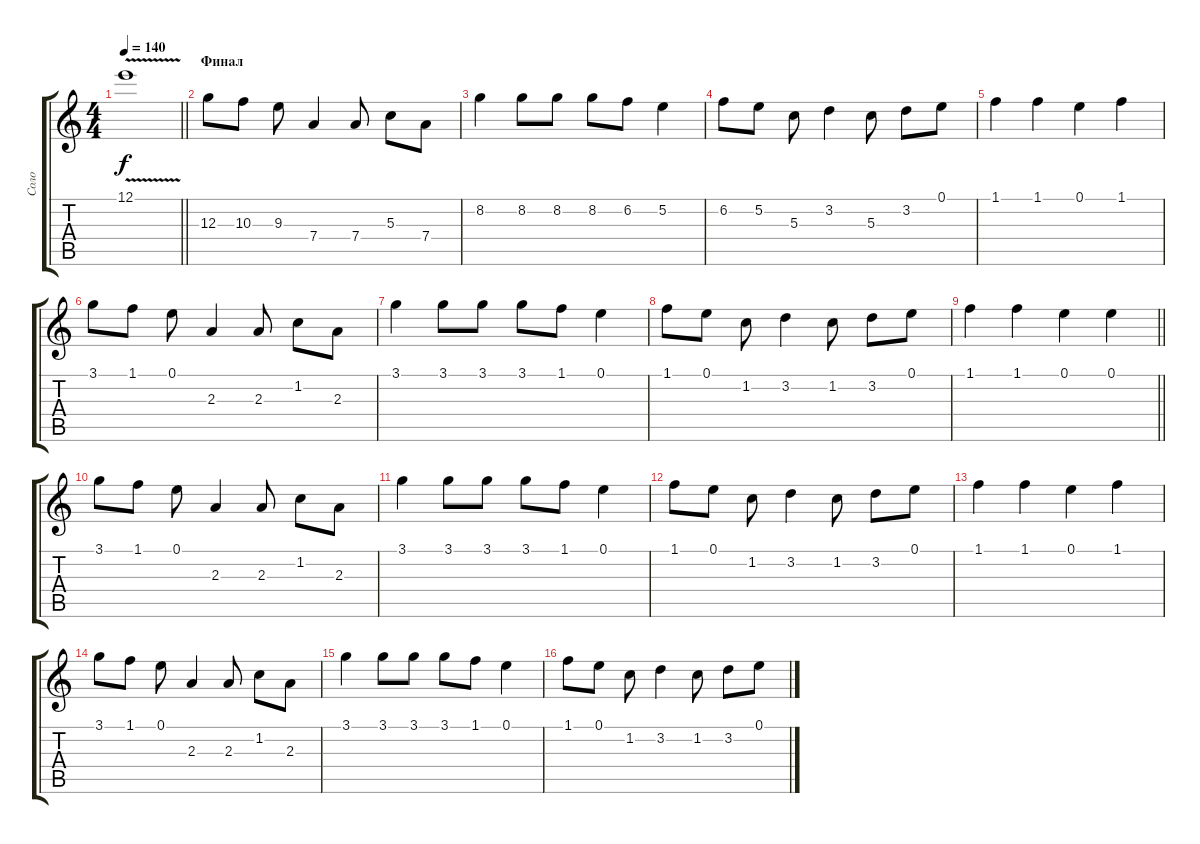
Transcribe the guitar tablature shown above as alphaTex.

\track ("Соло" "Соло") {instrument distortionguitar}
\staff {score tabs}
\tuning (E4 B3 G3 D3 A2 D2) {hide}
\ts (4 4)
\tempo 140
\clef g2
\barLineRight lightlight
\ks c
12.1{v}.1{dy f} |
\section ("" "Финал")
12.3.8 10.3.8 9.3.8 7.4.4 7.4.8 5.3.8 7.4.8 |
8.2.4 8.2.8 8.2.8 8.2.8 6.2.8 5.2.4 |
6.2.8 5.2.8 5.3.8 3.2.4 5.3.8 3.2.8 0.1.8 |
1.1.4 1.1.4 0.1.4 1.1.4 |
3.1.8 1.1.8 0.1.8 2.3.4 2.3.8 1.2.8 2.3.8 |
3.1.4 3.1.8 3.1.8 3.1.8 1.1.8 0.1.4 |
1.1.8 0.1.8 1.2.8 3.2.4 1.2.8 3.2.8 0.1.8 |
\barLineRight lightlight
1.1.4 1.1.4 0.1.4 0.1.4 |
3.1.8{volume 6} 1.1.8 0.1.8 2.3.4 2.3.8 1.2.8 2.3.8 |
3.1.4 3.1.8 3.1.8 3.1.8 1.1.8 0.1.4 |
1.1.8 0.1.8 1.2.8 3.2.4 1.2.8 3.2.8 0.1.8 |
1.1.4 1.1.4 0.1.4 1.1.4 |
3.1.8{volume 0} 1.1.8 0.1.8 2.3.4 2.3.8 1.2.8 2.3.8 |
3.1.4 3.1.8 3.1.8 3.1.8 1.1.8 0.1.4 |
1.1.8 0.1.8 1.2.8 3.2.4 1.2.8 3.2.8 0.1.8
